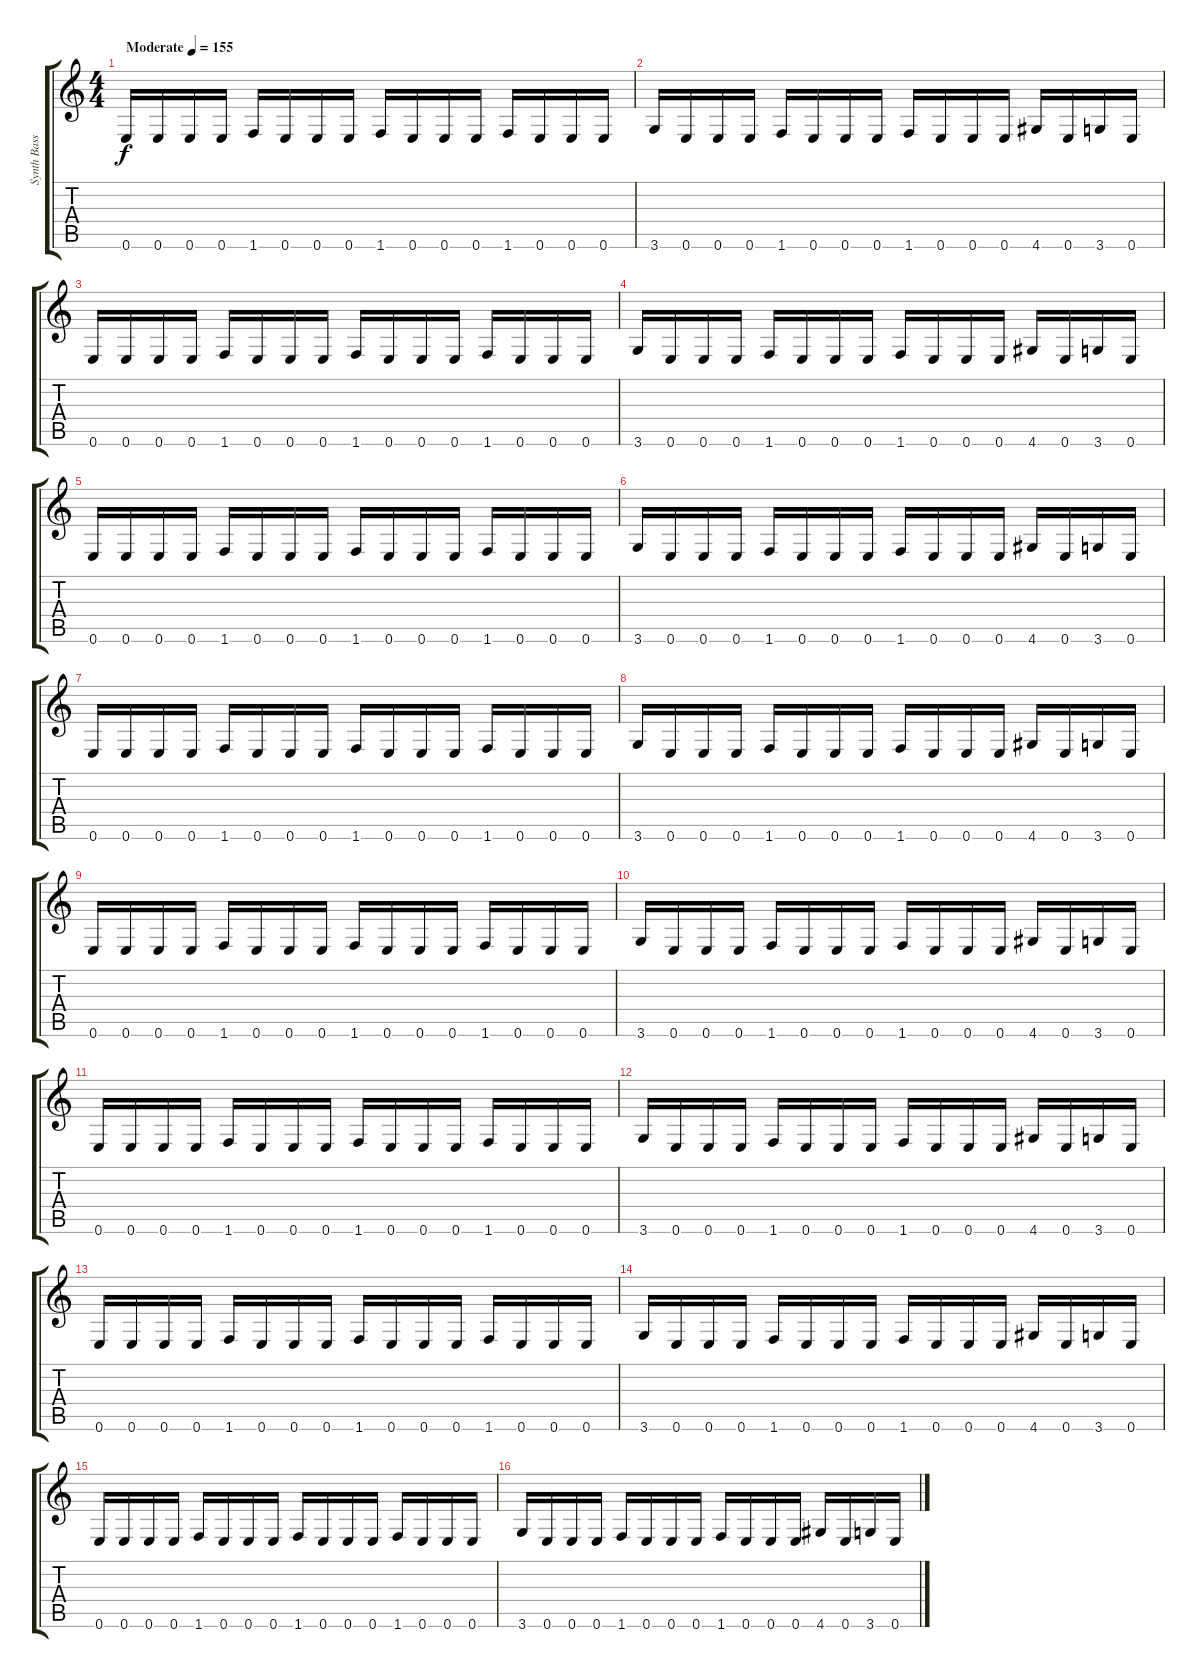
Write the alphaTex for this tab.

\track ("Synth Bass" "Synth Bass") {instrument synthbass1}
\staff {score tabs}
\tuning (E4 B3 G3 D3 A2 E2) {hide}
\ts (4 4)
\tempo (155 "Moderate")
\clef g2
\ks c
0.6.16{dy f instrument synthbass1} 0.6.16 0.6.16 0.6.16 1.6.16 0.6.16 0.6.16 0.6.16 1.6.16 0.6.16 0.6.16 0.6.16 1.6.16 0.6.16 0.6.16 0.6.16 |
3.6.16 0.6.16 0.6.16 0.6.16 1.6.16 0.6.16 0.6.16 0.6.16 1.6.16 0.6.16 0.6.16 0.6.16 4.6.16 0.6.16 3.6.16 0.6.16 |
0.6.16 0.6.16 0.6.16 0.6.16 1.6.16 0.6.16 0.6.16 0.6.16 1.6.16 0.6.16 0.6.16 0.6.16 1.6.16 0.6.16 0.6.16 0.6.16 |
3.6.16 0.6.16 0.6.16 0.6.16 1.6.16 0.6.16 0.6.16 0.6.16 1.6.16 0.6.16 0.6.16 0.6.16 4.6.16 0.6.16 3.6.16 0.6.16 |
0.6.16 0.6.16 0.6.16 0.6.16 1.6.16 0.6.16 0.6.16 0.6.16 1.6.16 0.6.16 0.6.16 0.6.16 1.6.16 0.6.16 0.6.16 0.6.16 |
3.6.16 0.6.16 0.6.16 0.6.16 1.6.16 0.6.16 0.6.16 0.6.16 1.6.16 0.6.16 0.6.16 0.6.16 4.6.16 0.6.16 3.6.16 0.6.16 |
0.6.16 0.6.16 0.6.16 0.6.16 1.6.16 0.6.16 0.6.16 0.6.16 1.6.16 0.6.16 0.6.16 0.6.16 1.6.16 0.6.16 0.6.16 0.6.16 |
3.6.16 0.6.16 0.6.16 0.6.16 1.6.16 0.6.16 0.6.16 0.6.16 1.6.16 0.6.16 0.6.16 0.6.16 4.6.16 0.6.16 3.6.16 0.6.16 |
0.6.16 0.6.16 0.6.16 0.6.16 1.6.16 0.6.16 0.6.16 0.6.16 1.6.16 0.6.16 0.6.16 0.6.16 1.6.16 0.6.16 0.6.16 0.6.16 |
3.6.16 0.6.16 0.6.16 0.6.16 1.6.16 0.6.16 0.6.16 0.6.16 1.6.16 0.6.16 0.6.16 0.6.16 4.6.16 0.6.16 3.6.16 0.6.16 |
0.6.16 0.6.16 0.6.16 0.6.16 1.6.16 0.6.16 0.6.16 0.6.16 1.6.16 0.6.16 0.6.16 0.6.16 1.6.16 0.6.16 0.6.16 0.6.16 |
3.6.16 0.6.16 0.6.16 0.6.16 1.6.16 0.6.16 0.6.16 0.6.16 1.6.16 0.6.16 0.6.16 0.6.16 4.6.16 0.6.16 3.6.16 0.6.16 |
0.6.16 0.6.16 0.6.16 0.6.16 1.6.16 0.6.16 0.6.16 0.6.16 1.6.16 0.6.16 0.6.16 0.6.16 1.6.16 0.6.16 0.6.16 0.6.16 |
3.6.16 0.6.16 0.6.16 0.6.16 1.6.16 0.6.16 0.6.16 0.6.16 1.6.16 0.6.16 0.6.16 0.6.16 4.6.16 0.6.16 3.6.16 0.6.16 |
0.6.16 0.6.16 0.6.16 0.6.16 1.6.16 0.6.16 0.6.16 0.6.16 1.6.16 0.6.16 0.6.16 0.6.16 1.6.16 0.6.16 0.6.16 0.6.16 |
3.6.16 0.6.16 0.6.16 0.6.16 1.6.16 0.6.16 0.6.16 0.6.16 1.6.16 0.6.16 0.6.16 0.6.16 4.6.16 0.6.16 3.6.16 0.6.16
